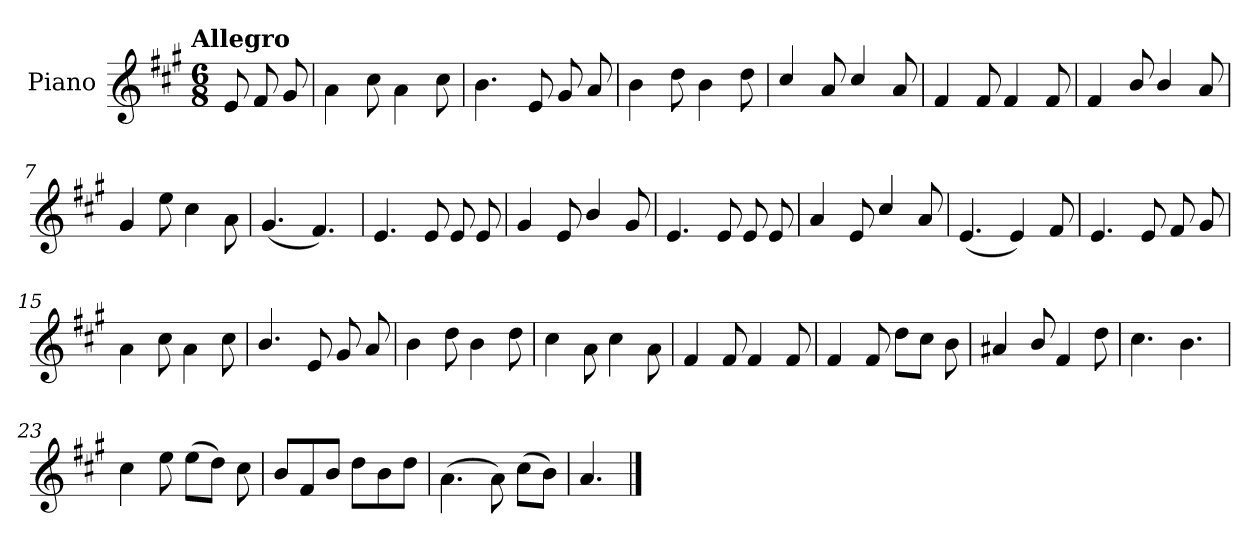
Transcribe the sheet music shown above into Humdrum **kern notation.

**kern
*part1
*staff1
*I"Piano
*I'Pno.
*clefG2
*k[f#c#g#]
!!LO:TX:omd:t=Allegro
*M6/8
*MM144
=
8e/
8f#/
8g#/
=1
4a\
8cc#\
4a\
8cc#\
=2
4.b\
8e/
8g#/
8a/
=3
4b\
8dd\
4b\
8dd\
!!LO:LB:g=z
=4
4cc#/
8a/
4cc#/
8a/
=5
4f#/
8f#/
4f#/
8f#/
=6
4f#/
8b/
4b/
8a/
=7
4g#/
8ee\
4cc#\
8a\
=8
(<4.g#/
4.f#/)
!!LO:LB:g=z
=9
4.e/
8e/
8e/
8e/
=10
4g#/
8e/
4b/
8g#/
=11
4.e/
8e/
8e/
8e/
=12
4a/
8e/
4cc#/
8a/
=13
(<4.e/
4e/)
8f#/
!!LO:LB:g=z
=14
4.e/
8e/
8f#/
8g#/
=15
4a\
8cc#\
4a\
8cc#\
=16
4.b/
8e/
8g#/
8a/
=17
4b\
8dd\
4b\
8dd\
=18
4cc#\
8a\
4cc#\
8a\
!!LO:LB:g=z
=19
4f#/
8f#/
4f#/
8f#/
=20
4f#/
8f#/
8dd\L
8cc#\J
8b\
=21
4a#X/
8b/
4f#/
8dd\
=22
4.cc#\
4.b\
=23
4cc#\
8ee\
(>8ee\L
8dd\J)
8cc#\
!!LO:LB:g=z
=24
8b/L
8f#/
8b/J
8dd\L
8b\
8dd\J
=25
(>4.a\
8a\)
(>8cc#\L
8b\J)
=26
4.a/
==
*-
